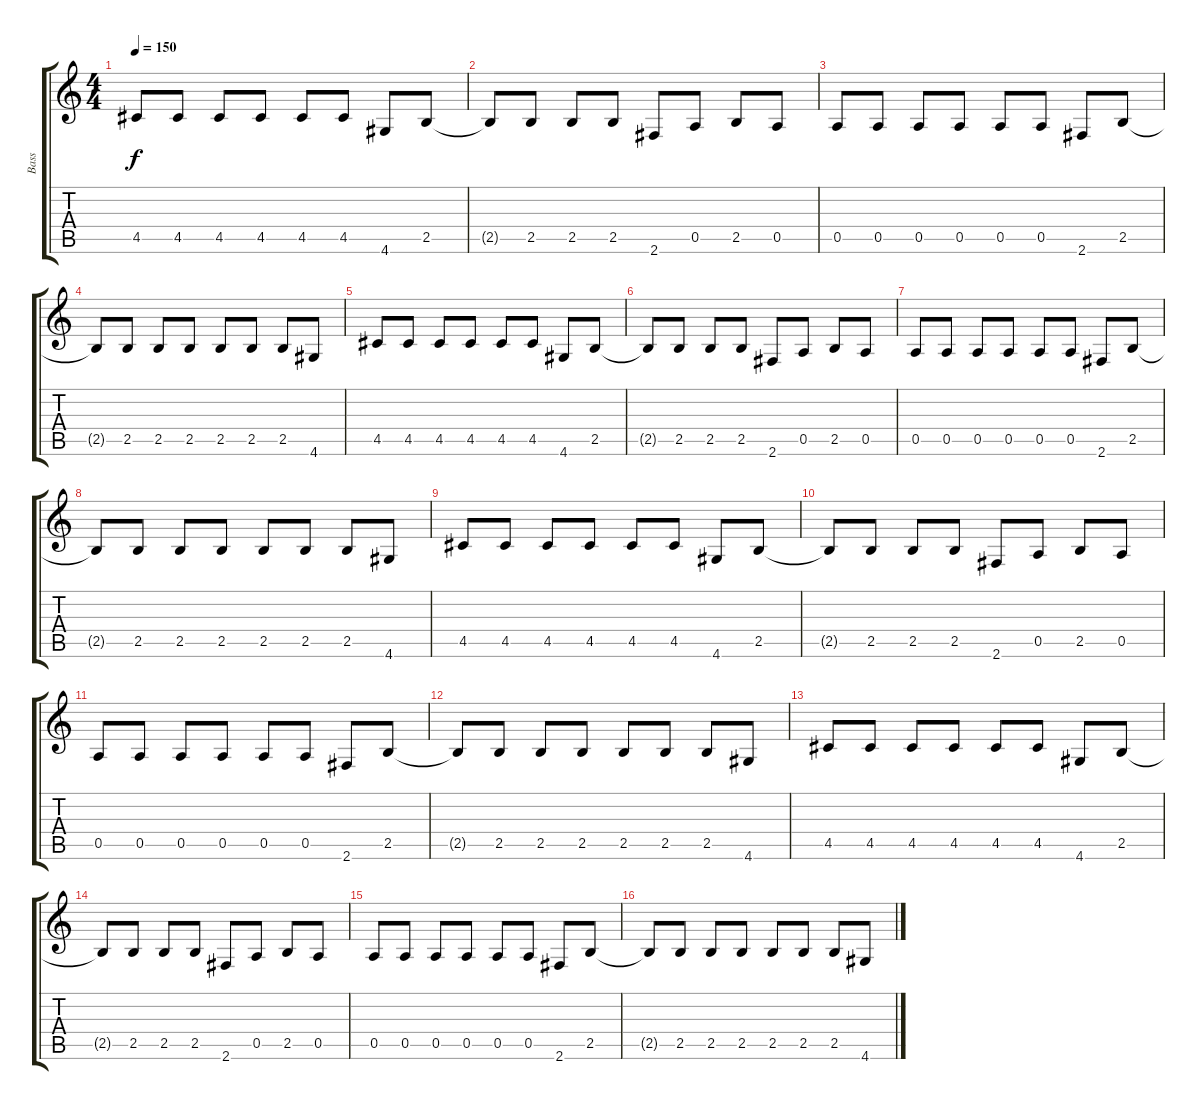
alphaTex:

\track ("Bass" "Bass") {instrument electricbasspick}
\staff {score tabs}
\tuning (E4 B3 G3 D3 A2 E2) {hide}
\ts (4 4)
\section ("" "")
\tempo 150
\clef g2
\ks c
4.5.8{dy f} 4.5.8 4.5.8 4.5.8 4.5.8 4.5.8 4.6.8 2.5.8 |
2.5{t}.8 2.5.8 2.5.8 2.5.8 2.6.8 0.5.8 2.5.8 0.5.8 |
0.5.8 0.5.8 0.5.8 0.5.8 0.5.8 0.5.8 2.6.8 2.5.8 |
2.5{t}.8 2.5.8 2.5.8 2.5.8 2.5.8 2.5.8 2.5.8 4.6.8 |
\section ("" "")
4.5.8 4.5.8 4.5.8 4.5.8 4.5.8 4.5.8 4.6.8 2.5.8 |
2.5{t}.8 2.5.8 2.5.8 2.5.8 2.6.8 0.5.8 2.5.8 0.5.8 |
0.5.8 0.5.8 0.5.8 0.5.8 0.5.8 0.5.8 2.6.8 2.5.8 |
2.5{t}.8 2.5.8 2.5.8 2.5.8 2.5.8 2.5.8 2.5.8 4.6.8 |
\section ("" "")
4.5.8 4.5.8 4.5.8 4.5.8 4.5.8 4.5.8 4.6.8 2.5.8 |
2.5{t}.8 2.5.8 2.5.8 2.5.8 2.6.8 0.5.8 2.5.8 0.5.8 |
0.5.8 0.5.8 0.5.8 0.5.8 0.5.8 0.5.8 2.6.8 2.5.8 |
2.5{t}.8 2.5.8 2.5.8 2.5.8 2.5.8 2.5.8 2.5.8 4.6.8 |
\section ("" "")
4.5.8 4.5.8 4.5.8 4.5.8 4.5.8 4.5.8 4.6.8 2.5.8 |
2.5{t}.8 2.5.8 2.5.8 2.5.8 2.6.8 0.5.8 2.5.8 0.5.8 |
0.5.8 0.5.8 0.5.8 0.5.8 0.5.8 0.5.8 2.6.8 2.5.8 |
2.5{t}.8 2.5.8 2.5.8 2.5.8 2.5.8 2.5.8 2.5.8 4.6.8
